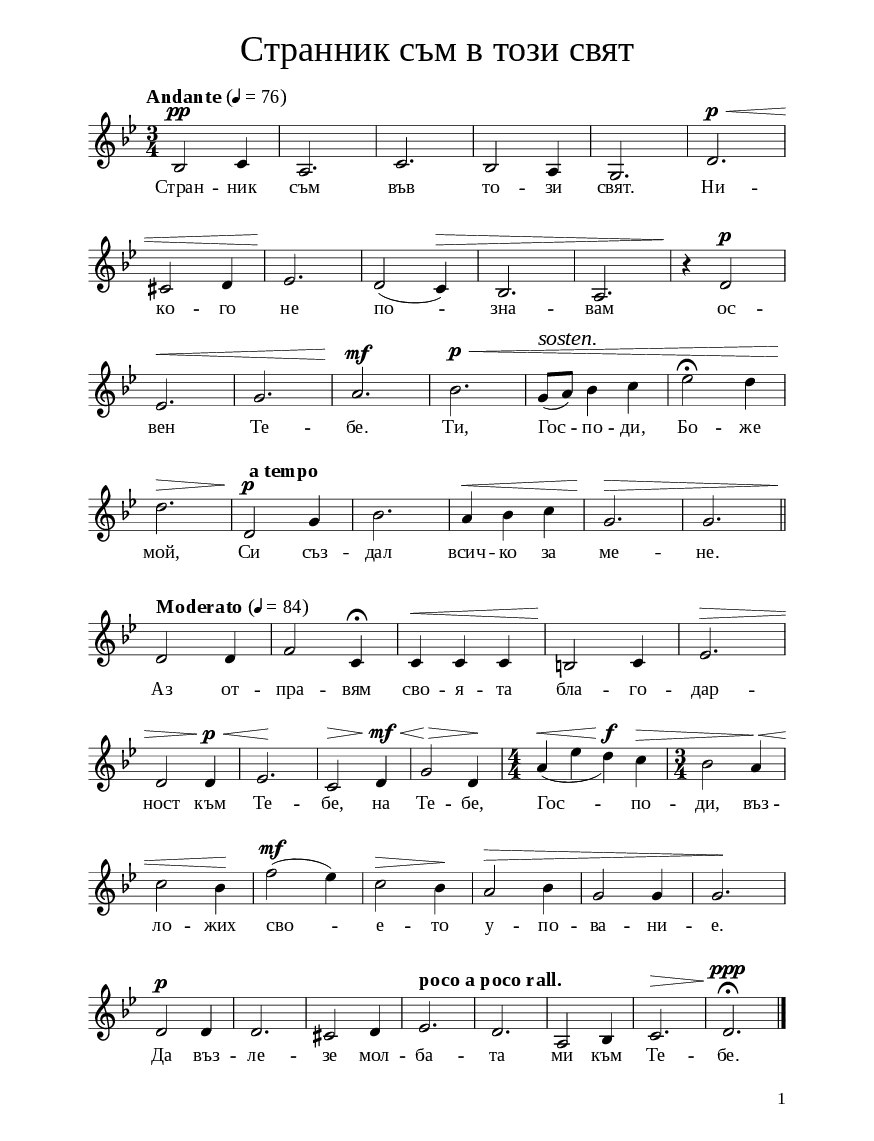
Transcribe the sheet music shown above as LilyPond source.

\version "2.24.3"

% include paper part and global functions
\include "include/globals.ily"

\bookpart {
  \label #'ref217
  \tocItem \markup "Странник съм в този свят "
  \paper {
    print-all-headers = ##t
    print-page-number = ##t
    print-first-page-number = ##t

    % put page numbers on the bottom
    oddHeaderMarkup = \markup ""
    evenHeaderMarkup = \markup ""
    oddFooterMarkup = \markup
    \fill-line {
      ""
      \if \should-print-page-number \fromproperty #'page:page-number-string
    }
    evenFooterMarkup = \markup
    \fill-line {
      \if \should-print-page-number \fromproperty #'page:page-number-string
      ""
    }

    left-margin = 1.5\cm
    right-margin = 1.5\cm
    top-margin = 1.6\cm
    bottom-margin = 1.2\cm
    ragged-bottom = ##t % do not spread the staves to fill the whole vertical space

    % change distance between staves
    system-system-spacing =
    #'((basic-distance . 16)
       (minimum-distance . 6)
       (padding . 1)
       (stretchability . 12))
  }
  \score {
    \include "include/score-layout.ily"
    \new Voice \absolute {
      \clef treble
      \key g \minor
      \time 3/4
      \tempoFunc "Andante" 4 "76"
      \autoBeamOff
      bes2 ^\pp c'4 | % 2
      a2. | % 3
      c'2. | % 4
      bes2 a4 | % 5
      g2.  | % 6
      d'2. ^\p ^\< \break | % 7
      cis'2 d'4 | % 8
      es'2. _\! | % 9
      d'2 ( c'4 ) ^\> |
      bes2. | % 11
      a2. | % 12
      r4 ^\! d'2 ^\p \break | % 13
      es'2. ^\< | % 14
      g'2. | % 15
      a'2.  ^\! ^\mf | % 16
      bes'2. ^\p ^\< | % 17
      g'8^\markup{ \huge \italic {sosten.} } ( [ a'8 ) ]
      bes'4 c''4 | % 18
      es''2 ^\fermata d''4 \break | % 19
      d''2.  ^\! ^\> |
      \tempo" a tempo"d'2 ^\! ^\p g'4 | % 21
      bes'2. | % 22
      a'4 ^\< bes'4 c''4 | % 23
      g'2. ^\! ^\> | % 24
      g'2.  \bar "||"
      \break | % 25
      \tempoFunc "Moderato" 4 "84" | % 25
      d'2 ^\! d'4 | % 26
      f'2 c'4 ^\fermata  | % 27
      c'4 ^\< c'4 c'4 | % 28
      b2 ^\! c'4 | % 29
      es'2. ^\> \break |
      d'2 \override Hairpin.to-barline = ##f d'4 _\! ^\p ^\< | % 31
      es'2. ^\! | % 32
      c'2  ^\> d'4 ^\! ^\mf ^\< | % 33
      g'2 ^\> d'4  ^\! | % 34
      \numericTimeSignature\time 4/4  | % 34
      \slurDown a'4 ( ^\! ^\< es''4 d''4 ) ^\! ^\f
      c''4 ^\> | % 35
      \time 3/4  | % 35
      bes'2   a'4 _\! ^\< | \break % 36
      c''2 bes'4  ^\! | % 37
      \slurUp f''2 ( ^\mf es''4 ) | % 38
      c''2 ^\> bes'4 ^\! | % 39
      a'2 ^\> bes'4 |
      g'2 g'4 | % 41
      g'2.  ^\! | \break  % 42
      d'2 ^\p d'4 | % 43
      d'2.| % 44
      cis'2 d'4 | % 45
      \tempo"poco a poco rall." es'2. | % 46
      d'2. | % 47
      a2 bes4 | % 48
      \override Hairpin.Y-extent = #'(0 . 3)
      c'2. ^\>  % 49
      d'2. ^\fermata ^\ppp |
      \bar "|."
    }

    \addlyrics {
      Стран -- ник съм във то -- зи
      свят. Ни -- ко -- го не по --
      зна -- вам ос -- вен Те -- бе. Ти,
      Гос -- по -- ди, Бо -- же мой,
      Си съз -- дал всич -- ко за ме --
      не. Аз от -- пра -- вям сво -- я --
      та бла -- го -- дар -- ност към Те
      -- бе, на Те -- бе, Гос  --  по
      -- ди, въз -- ло -- жих сво -- е --
      то у -- по -- ва -- ни -- е. Да въз
      -- ле -- зе мол -- ба -- та ми към
      Те -- бе.}

      \header {
        title = \titleFunc #'ref_desc_20 "Странник съм в този свят" "Strannik săm v tozi svjat"
      }

      \midi{}

    } % score


  } % bookpart
